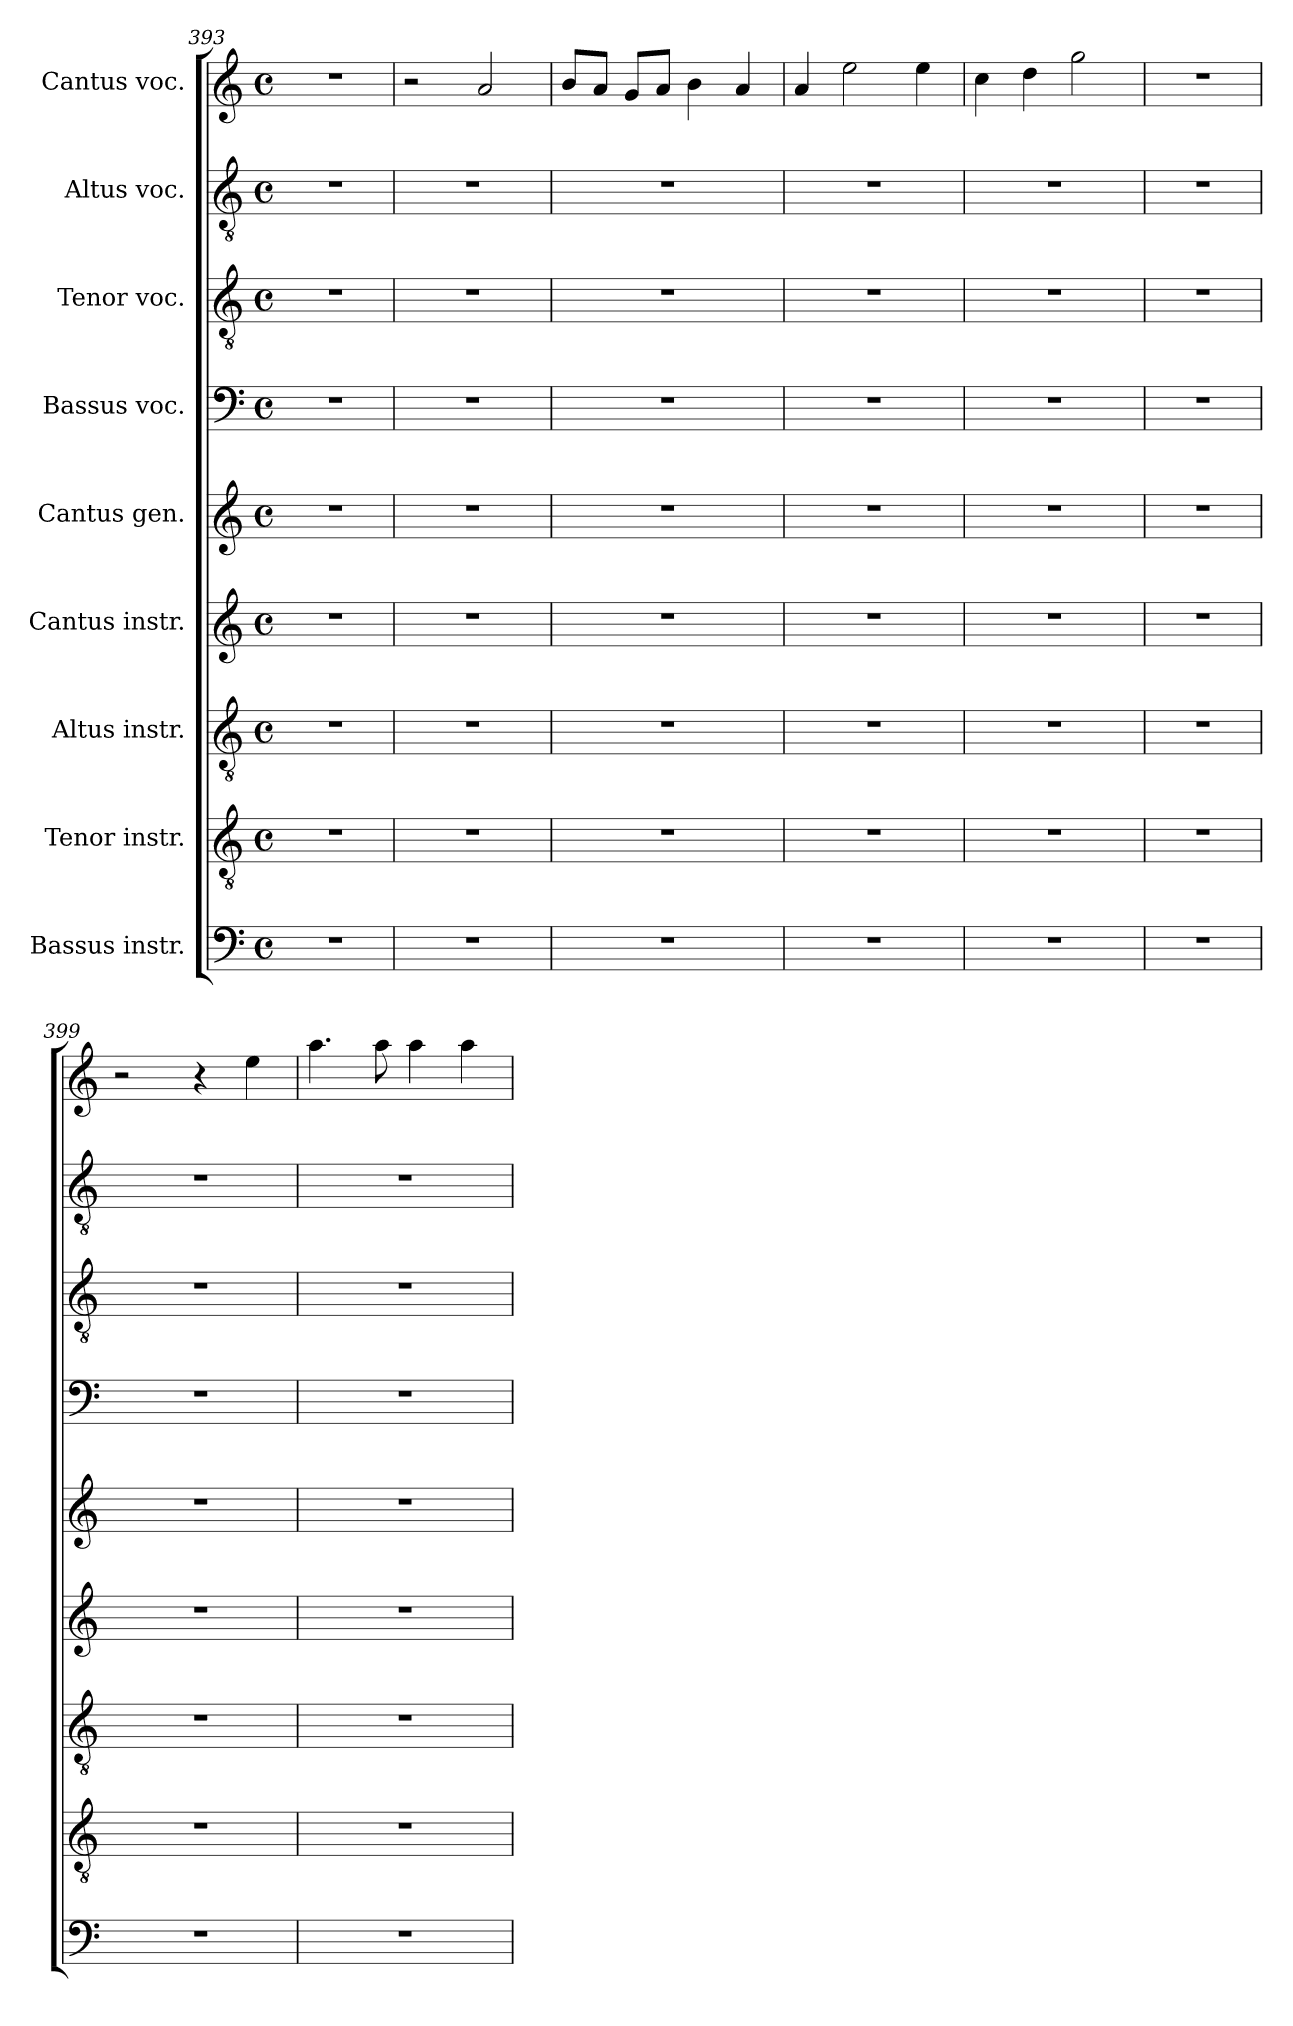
**kern	**kern	**kern	**kern	**kern	**kern	**kern	**kern	**kern
*part9	*part8	*part7	*part6	*part5	*part4	*part3	*part2	*part1
*staff9	*staff8	*staff7	*staff6	*staff5	*staff4	*staff3	*staff2	*staff1
*I"Bassus instr.	*I"Tenor instr.	*I"Altus instr.	*I"Cantus instr.	*I"Cantus gen.	*I"Bassus voc.	*I"Tenor voc.	*I"Altus voc.	*I"Cantus voc.
*clefF4	*clefGv2	*clefGv2	*clefG2	*clefG2	*clefF4	*clefGv2	*clefGv2	*clefG2
*k[]	*k[]	*k[]	*k[]	*k[]	*k[]	*k[]	*k[]	*k[]
*C:	*C:	*C:	*C:	*C:	*C:	*C:	*C:	*C:
*M4/4	*M4/4	*M4/4	*M4/4	*M4/4	*M4/4	*M4/4	*M4/4	*M4/4
*met(c)	*met(c)	*met(c)	*met(c)	*met(c)	*met(c)	*met(c)	*met(c)	*met(c)
=393	=393	=393	=393	=393	=393	=393	=393	=393
1r	1r	1r	1r	1r	1r	1r	1r	1r
=394	=394	=394	=394	=394	=394	=394	=394	=394
1r	1r	1r	1r	1r	1r	1r	1r	2r
.	.	.	.	.	.	.	.	2a/
=395	=395	=395	=395	=395	=395	=395	=395	=395
1r	1r	1r	1r	1r	1r	1r	1r	8b/L
.	.	.	.	.	.	.	.	8a/J
.	.	.	.	.	.	.	.	8g/L
.	.	.	.	.	.	.	.	8a/J
.	.	.	.	.	.	.	.	4b\
.	.	.	.	.	.	.	.	4a/
=396	=396	=396	=396	=396	=396	=396	=396	=396
1r	1r	1r	1r	1r	1r	1r	1r	4a/
.	.	.	.	.	.	.	.	2ee\
.	.	.	.	.	.	.	.	4ee\
=397	=397	=397	=397	=397	=397	=397	=397	=397
1r	1r	1r	1r	1r	1r	1r	1r	4cc\
.	.	.	.	.	.	.	.	4dd\
.	.	.	.	.	.	.	.	2gg\
!!LO:LB:g=z
=398	=398	=398	=398	=398	=398	=398	=398	=398
1r	1r	1r	1r	1r	1r	1r	1r	1r
=399	=399	=399	=399	=399	=399	=399	=399	=399
1r	1r	1r	1r	1r	1r	1r	1r	2r
.	.	.	.	.	.	.	.	4r
.	.	.	.	.	.	.	.	4ee\
=400	=400	=400	=400	=400	=400	=400	=400	=400
1r	1r	1r	1r	1r	1r	1r	1r	4.aa\
.	.	.	.	.	.	.	.	8aa\
.	.	.	.	.	.	.	.	4aa\
.	.	.	.	.	.	.	.	4aa\
=	=	=	=	=	=	=	=	=
*-	*-	*-	*-	*-	*-	*-	*-	*-
